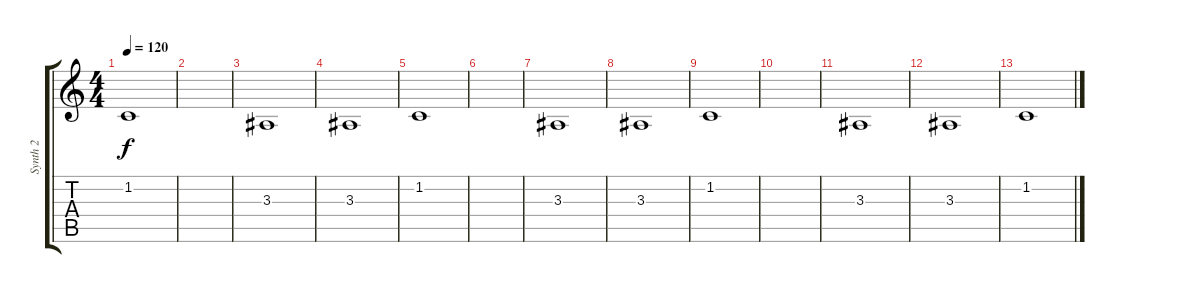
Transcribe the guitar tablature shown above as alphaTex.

\track ("Synth 2" "Synth 2") {instrument stringensemble2}
\staff {score tabs}
\tuning (E4 B3 G3 D3 A2 E2) {hide}
\ts (4 4)
\tempo 120
\clef g2
\ks c
1.2.1{dy f} |
|
3.3.1 |
3.3.1 |
1.2.1 |
|
3.3.1 |
3.3.1 |
1.2.1 |
|
3.3.1 |
3.3.1 |
1.2.1
